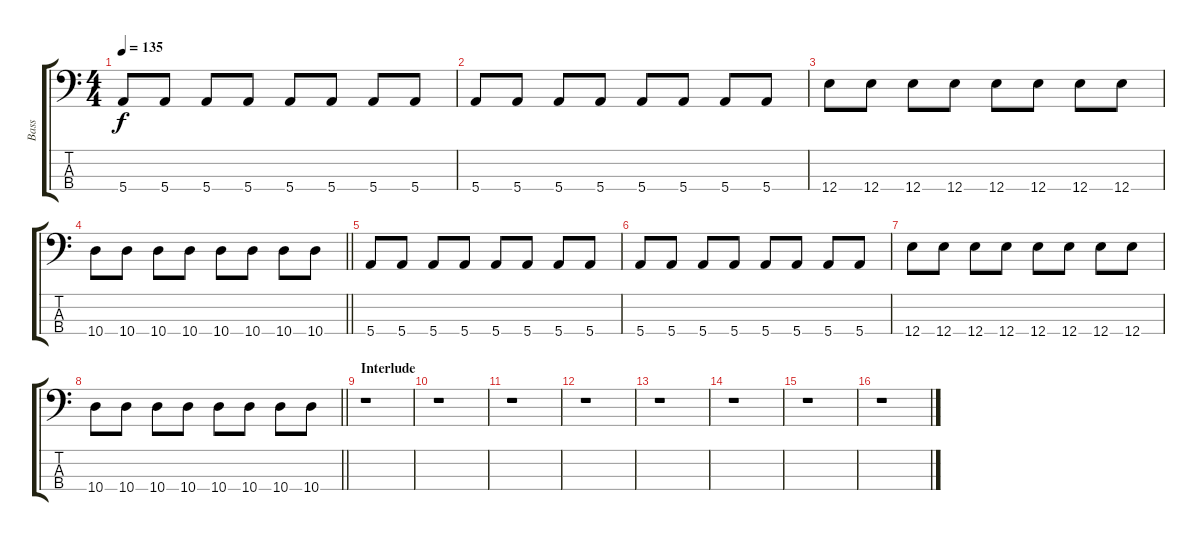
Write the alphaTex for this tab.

\track ("Bass" "Bass") {instrument fretlessbass}
\staff {score tabs}
\tuning (G2 D2 A1 E1) {hide}
\ts (4 4)
\tempo 135
\clef f4
\ks c
5.4.8{dy f} 5.4.8 5.4.8 5.4.8 5.4.8 5.4.8 5.4.8 5.4.8 |
5.4.8 5.4.8 5.4.8 5.4.8 5.4.8 5.4.8 5.4.8 5.4.8 |
12.4.8 12.4.8 12.4.8 12.4.8 12.4.8 12.4.8 12.4.8 12.4.8 |
\barLineRight lightlight
10.4.8 10.4.8 10.4.8 10.4.8 10.4.8 10.4.8 10.4.8 10.4.8 |
5.4.8 5.4.8 5.4.8 5.4.8 5.4.8 5.4.8 5.4.8 5.4.8 |
5.4.8 5.4.8 5.4.8 5.4.8 5.4.8 5.4.8 5.4.8 5.4.8 |
12.4.8 12.4.8 12.4.8 12.4.8 12.4.8 12.4.8 12.4.8 12.4.8 |
\barLineRight lightlight
10.4.8 10.4.8 10.4.8 10.4.8 10.4.8 10.4.8 10.4.8 10.4.8 |
\section ("" "Interlude")
r.1 |
r.1 |
r.1 |
r.1 |
r.1 |
r.1 |
r.1 |
r.1
